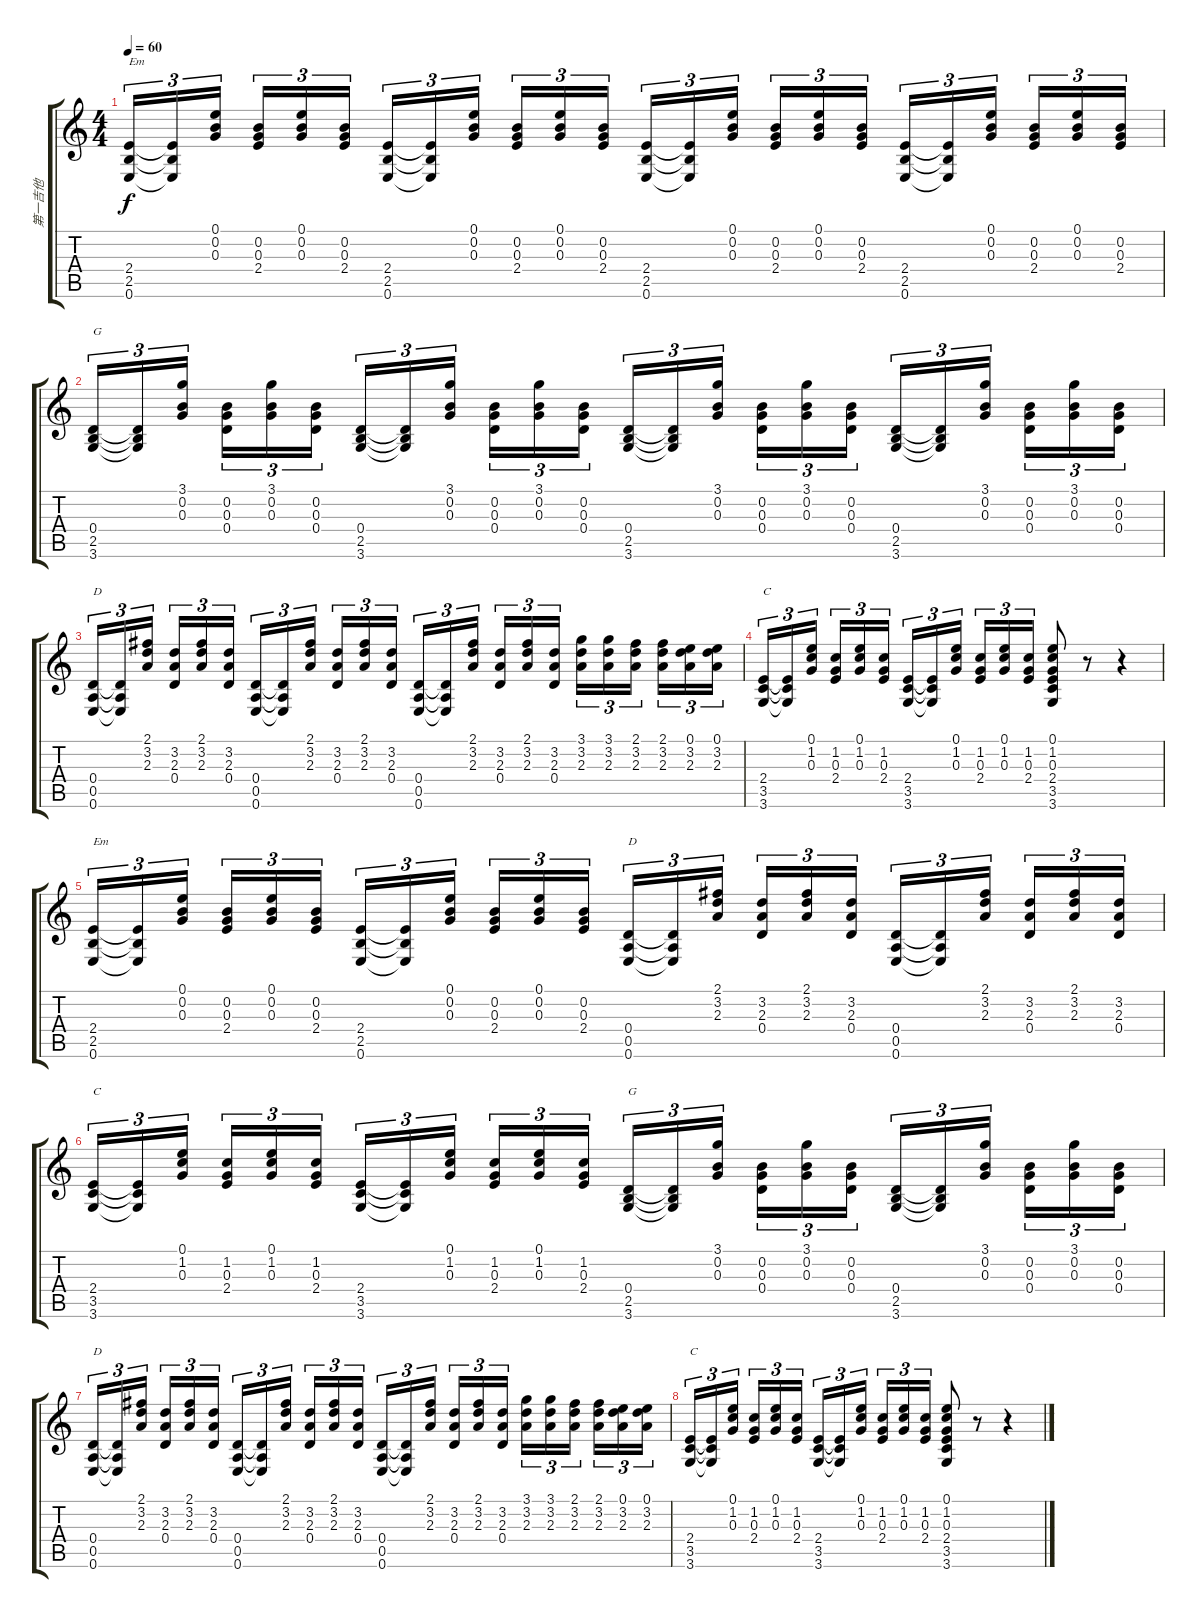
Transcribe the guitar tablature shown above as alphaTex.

\track ("第一吉他" "第一吉他") {instrument acousticguitarsteel}
\staff {score tabs}
\tuning (E4 B3 G3 D3 A2 E2) {hide}
\ts (4 4)
\tempo 60
\clef g2
\ks c
(2.4 2.5 0.6).16{tu (3 2) txt "Em" dy f instrument acousticguitarsteel} (2.4{t} 2.5{t} 0.6{t}).16{tu (3 2)} (0.1 0.2 0.3).16{tu (3 2)} (0.2 0.3 2.4).16{tu (3 2)} (0.1 0.2 0.3).16{tu (3 2)} (0.2 0.3 2.4).16{tu (3 2)} (2.4 2.5 0.6).16{tu (3 2)} (2.4{t} 2.5{t} 0.6{t}).16{tu (3 2)} (0.1 0.2 0.3).16{tu (3 2)} (0.2 0.3 2.4).16{tu (3 2)} (0.1 0.2 0.3).16{tu (3 2)} (0.2 0.3 2.4).16{tu (3 2)} (2.4 2.5 0.6).16{tu (3 2)} (2.4{t} 2.5{t} 0.6{t}).16{tu (3 2)} (0.1 0.2 0.3).16{tu (3 2)} (0.2 0.3 2.4).16{tu (3 2)} (0.1 0.2 0.3).16{tu (3 2)} (0.2 0.3 2.4).16{tu (3 2)} (2.4 2.5 0.6).16{tu (3 2)} (2.4{t} 2.5{t} 0.6{t}).16{tu (3 2)} (0.1 0.2 0.3).16{tu (3 2)} (0.2 0.3 2.4).16{tu (3 2)} (0.1 0.2 0.3).16{tu (3 2)} (0.2 0.3 2.4).16{tu (3 2)} |
(0.4 2.5 3.6).16{tu (3 2) txt "G"} (0.4{t} 2.5{t} 3.6{t}).16{tu (3 2)} (3.1 0.2 0.3).16{tu (3 2)} (0.2 0.3 0.4).16{tu (3 2)} (3.1 0.2 0.3).16{tu (3 2)} (0.2 0.3 0.4).16{tu (3 2)} (0.4 2.5 3.6).16{tu (3 2)} (0.4{t} 2.5{t} 3.6{t}).16{tu (3 2)} (3.1 0.2 0.3).16{tu (3 2)} (0.2 0.3 0.4).16{tu (3 2)} (3.1 0.2 0.3).16{tu (3 2)} (0.2 0.3 0.4).16{tu (3 2)} (0.4 2.5 3.6).16{tu (3 2)} (0.4{t} 2.5{t} 3.6{t}).16{tu (3 2)} (3.1 0.2 0.3).16{tu (3 2)} (0.2 0.3 0.4).16{tu (3 2)} (3.1 0.2 0.3).16{tu (3 2)} (0.2 0.3 0.4).16{tu (3 2)} (0.4 2.5 3.6).16{tu (3 2)} (0.4{t} 2.5{t} 3.6{t}).16{tu (3 2)} (3.1 0.2 0.3).16{tu (3 2)} (0.2 0.3 0.4).16{tu (3 2)} (3.1 0.2 0.3).16{tu (3 2)} (0.2 0.3 0.4).16{tu (3 2)} |
(0.4 0.5 0.6).16{tu (3 2) txt "D"} (0.4{t} 0.5{t} 0.6{t}).16{tu (3 2)} (2.1 3.2 2.3).16{tu (3 2)} (3.2 2.3 0.4).16{tu (3 2)} (2.1 3.2 2.3).16{tu (3 2)} (3.2 2.3 0.4).16{tu (3 2)} (0.4 0.5 0.6).16{tu (3 2)} (0.4{t} 0.5{t} 0.6{t}).16{tu (3 2)} (2.1 3.2 2.3).16{tu (3 2)} (3.2 2.3 0.4).16{tu (3 2)} (2.1 3.2 2.3).16{tu (3 2)} (3.2 2.3 0.4).16{tu (3 2)} (0.4 0.5 0.6).16{tu (3 2)} (0.4{t} 0.5{t} 0.6{t}).16{tu (3 2)} (2.1 3.2 2.3).16{tu (3 2)} (3.2 2.3 0.4).16{tu (3 2)} (2.1 3.2 2.3).16{tu (3 2)} (3.2 2.3 0.4).16{tu (3 2)} (3.1 3.2 2.3).16{tu (3 2)} (3.1 3.2 2.3).16{tu (3 2)} (2.1 3.2 2.3).16{tu (3 2)} (2.1 3.2 2.3).16{tu (3 2)} (0.1 3.2 2.3).16{tu (3 2)} (0.1 3.2 2.3).16{tu (3 2)} |
(2.4 3.5 3.6).16{tu (3 2) txt "C"} (2.4{t} 3.5{t} 3.6{t}).16{tu (3 2)} (0.1 1.2 0.3).16{tu (3 2)} (1.2 0.3 2.4).16{tu (3 2)} (0.1 1.2 0.3).16{tu (3 2)} (1.2 0.3 2.4).16{tu (3 2)} (2.4 3.5 3.6).16{tu (3 2)} (2.4{t} 3.5{t} 3.6{t}).16{tu (3 2)} (0.1 1.2 0.3).16{tu (3 2)} (1.2 0.3 2.4).16{tu (3 2)} (0.1 1.2 0.3).16{tu (3 2)} (1.2 0.3 2.4).16{tu (3 2)} (0.1 1.2 0.3 2.4 3.5 3.6).8 r.8 r.4 |
(2.4 2.5 0.6).16{tu (3 2) txt "Em"} (2.4{t} 2.5{t} 0.6{t}).16{tu (3 2)} (0.1 0.2 0.3).16{tu (3 2)} (0.2 0.3 2.4).16{tu (3 2)} (0.1 0.2 0.3).16{tu (3 2)} (0.2 0.3 2.4).16{tu (3 2)} (2.4 2.5 0.6).16{tu (3 2)} (2.4{t} 2.5{t} 0.6{t}).16{tu (3 2)} (0.1 0.2 0.3).16{tu (3 2)} (0.2 0.3 2.4).16{tu (3 2)} (0.1 0.2 0.3).16{tu (3 2)} (0.2 0.3 2.4).16{tu (3 2)} (0.4 0.5 0.6).16{tu (3 2) txt "D"} (0.4{t} 0.5{t} 0.6{t}).16{tu (3 2)} (2.1 3.2 2.3).16{tu (3 2)} (3.2 2.3 0.4).16{tu (3 2)} (2.1 3.2 2.3).16{tu (3 2)} (3.2 2.3 0.4).16{tu (3 2)} (0.4 0.5 0.6).16{tu (3 2)} (0.4{t} 0.5{t} 0.6{t}).16{tu (3 2)} (2.1 3.2 2.3).16{tu (3 2)} (3.2 2.3 0.4).16{tu (3 2)} (2.1 3.2 2.3).16{tu (3 2)} (3.2 2.3 0.4).16{tu (3 2)} |
(2.4 3.5 3.6).16{tu (3 2) txt "C"} (2.4{t} 3.5{t} 3.6{t}).16{tu (3 2)} (0.1 1.2 0.3).16{tu (3 2)} (1.2 0.3 2.4).16{tu (3 2)} (0.1 1.2 0.3).16{tu (3 2)} (1.2 0.3 2.4).16{tu (3 2)} (2.4 3.5 3.6).16{tu (3 2)} (2.4{t} 3.5{t} 3.6{t}).16{tu (3 2)} (0.1 1.2 0.3).16{tu (3 2)} (1.2 0.3 2.4).16{tu (3 2)} (0.1 1.2 0.3).16{tu (3 2)} (1.2 0.3 2.4).16{tu (3 2)} (0.4 2.5 3.6).16{tu (3 2) txt "G"} (0.4{t} 2.5{t} 3.6{t}).16{tu (3 2)} (3.1 0.2 0.3).16{tu (3 2)} (0.2 0.3 0.4).16{tu (3 2)} (3.1 0.2 0.3).16{tu (3 2)} (0.2 0.3 0.4).16{tu (3 2)} (0.4 2.5 3.6).16{tu (3 2)} (0.4{t} 2.5{t} 3.6{t}).16{tu (3 2)} (3.1 0.2 0.3).16{tu (3 2)} (0.2 0.3 0.4).16{tu (3 2)} (3.1 0.2 0.3).16{tu (3 2)} (0.2 0.3 0.4).16{tu (3 2)} |
(0.4 0.5 0.6).16{tu (3 2) txt "D"} (0.4{t} 0.5{t} 0.6{t}).16{tu (3 2)} (2.1 3.2 2.3).16{tu (3 2)} (3.2 2.3 0.4).16{tu (3 2)} (2.1 3.2 2.3).16{tu (3 2)} (3.2 2.3 0.4).16{tu (3 2)} (0.4 0.5 0.6).16{tu (3 2)} (0.4{t} 0.5{t} 0.6{t}).16{tu (3 2)} (2.1 3.2 2.3).16{tu (3 2)} (3.2 2.3 0.4).16{tu (3 2)} (2.1 3.2 2.3).16{tu (3 2)} (3.2 2.3 0.4).16{tu (3 2)} (0.4 0.5 0.6).16{tu (3 2)} (0.4{t} 0.5{t} 0.6{t}).16{tu (3 2)} (2.1 3.2 2.3).16{tu (3 2)} (3.2 2.3 0.4).16{tu (3 2)} (2.1 3.2 2.3).16{tu (3 2)} (3.2 2.3 0.4).16{tu (3 2)} (3.1 3.2 2.3).16{tu (3 2)} (3.1 3.2 2.3).16{tu (3 2)} (2.1 3.2 2.3).16{tu (3 2)} (2.1 3.2 2.3).16{tu (3 2)} (0.1 3.2 2.3).16{tu (3 2)} (0.1 3.2 2.3).16{tu (3 2)} |
(2.4 3.5 3.6).16{tu (3 2) txt "C"} (2.4{t} 3.5{t} 3.6{t}).16{tu (3 2)} (0.1 1.2 0.3).16{tu (3 2)} (1.2 0.3 2.4).16{tu (3 2)} (0.1 1.2 0.3).16{tu (3 2)} (1.2 0.3 2.4).16{tu (3 2)} (2.4 3.5 3.6).16{tu (3 2)} (2.4{t} 3.5{t} 3.6{t}).16{tu (3 2)} (0.1 1.2 0.3).16{tu (3 2)} (1.2 0.3 2.4).16{tu (3 2)} (0.1 1.2 0.3).16{tu (3 2)} (1.2 0.3 2.4).16{tu (3 2)} (0.1 1.2 0.3 2.4 3.5 3.6).8 r.8 r.4
